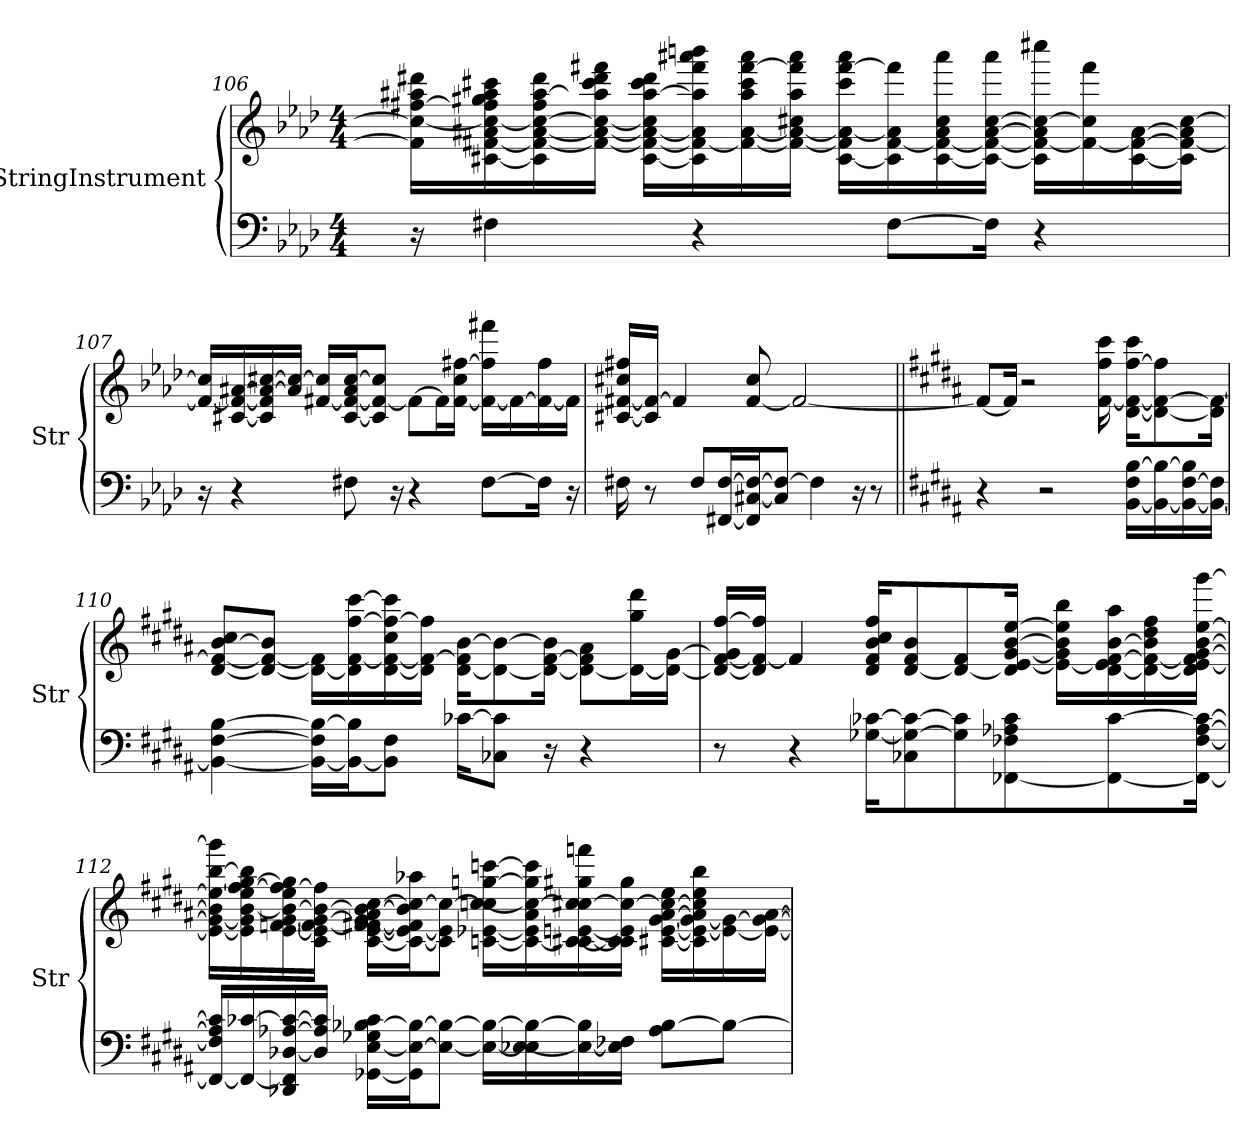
**kern	**kern
*part2	*part1
*staff2	*staff1
*I"StringInstrument	*I"StringInstrument
*I'Str	*I'Str
!!LO:PB:g=z
*clefF4	*clefG2
*k[b-e-a-d-]	*k[b-e-a-d-]
*M4/4	*M4/4
=106	=106
16r	16f#\] 16cc#\_ [16ff#X\ 16aa#X\ 16ddd#X\LL
4F#X\	[16c#X\ [16f#X\ 16a#X\ 16cc#\_ 16ff#\] 16gg#X\ 16aa#\ 16ccc#X\
.	16c#\] 16f#\_ [16a#\ 16cc#\_ 16ff#\ [16aa#\ 16ddd#\
.	16f#\_ 16a#\_ 16cc#\_ 16aa#\] 16ccc#\ 16ddd#\ 16fff#X\JJ
.	[16c#\ 16f#\_ 16a#\_ 16cc#\] [16aa#\ 16ccc#\ 16ddd#\LL
4r	16c#\] 16f#\_ 16a#\] 16aa#\] 16fff#\ 16aaa#X\ 16bbbn\
.	16f#\_ [16a#\ 16aa#\ 16ccc#\ [16fff#\ 16aaa#\
.	16f#\_ 16a#\_ 16cc#X\ 16aa#\ 16fff#\] 16aaa#\JJ
.	[16c#\ 16f#\] 16a#\_ 16ccc#\ [16fff#\ 16aaa#\LL
[8F#\L	16c#\] [16f#\ 16a#\] 16fff#\]
.	[16c#\ 16f#\_ 16a#\ 16cc#\ 16aaa#\
16F#\Jk]	16c#\_ 16f#\_ [16a#\ [16cc#\ 16aaa#\JJ
4r	16c#\] 16f#\_ 16a#\] 16cc#\_ 16cccc#X\LL
.	16f#\_ 16cc#\] 16fff#\
.	[16c#\ 16f#\_ [16a#\
.	16c#\] 16f#\_ 16a#\] [16cc#\JJ
!!LO:LB:g=z
=107	=107
16r	16f#/_ 16cc#/]LL
4r	[16c#X/ 16f#/_ [16a#X/
.	16c#/] 16f#/] 16a#/_ [16cc#X/
.	16a#/] 16cc#/_JJ
.	[16f#X/ 16cc#/]LL
8F#X\	[16c#/ 16f#/_ 16a#/ [16cc#/J
.	8c#/] 8f#/_ 8cc#/]J
16r	.
4r	8f#\L_
.	16f#\L]
.	[16f#\ 16cc#\ [16ff#X\JJ
[8F#\L	16f#\_ 16ff#\] 16fff#X\LL
.	16f#\_
16F#\Jk]	16f#\_ 16ff#\
16r	16f#\JJ]
=108	=108
16F#X\	[16c#X/ [16f#X/ 16cc#X/ 16ff#X/LL
8r	16c#/] 16f#/_JJ
.	4f#/]
8F#/L	.
[16FF#X/ [16F#/L	.
16FF#/] [16C#X/ 16F#/_J	[8f#/ 8cc#/
8C#/] 8F#/_J	.
.	2f#/_
4F#\]	.
16r	.
8r	.
!!LO:LB:g=z
=109||	=109||
*k[f#c#g#d#a#]	*k[f#c#g#d#a#]
4r	8f#/L_
.	16f#/Jk]
.	2r
2r	.
.	[16f#\ 16ff#\ 16ccc#\
[16BB\ 16F#\ [16B\LL	[16d#\ 16f#\_ [16ff#\ 16ccc#\KL
16BB\_ 16B\_	8d#\_ 8f#\_ 8ff#\]
16BB\_ [16F#\ 16B\]	.
16BB\_ 16F#\]JJ	16d#\] 16f#\_Jk
=110	=110
4BB\_ [4F#\ [4B\	[8d#/ 8f#/_ [8b/ 8cc#/L
.	8d#/_ 8f#/_ 8b/]J
16BB\_ 16F#\] 16B\_LL	16d#\_ 16f#\]LL
16BB\_ 16B\]J	16d#\] [16f#\ [16ff#\ [16ccc#\
8BB\] 8F#\J	[16d#\ 16f#\_ 16cc#\ 16ff#\_ 16ccc#\]
.	16d#\] 16f#\_ 16ff#\]JJ
[16c-X\KL	[16d#\ 16f#\] [16b\KL
8C-X\ 8c-\]J	8d#\_ 8b\_
16r	16d#\_ [16f#\ 16b\]Jk
4r	8d#\_ 8f#\] 8a#\L
.	16d#\_ 16gg#\ 16ddd#\L
.	16d#\_ [16g#\JJ
!!LO:LB:g=z
=111	=111
8r	16d#/_ [16f#/ 16g#/] [16ff#/LL
.	16d#/] 16f#/_ 16ff#/]JJ
4r	4f#/]
[16G-X\ [16c-X\KL	16d#/ 16f#/ 16b/ 16cc#/ 16ff#/KL
8C-X\ 8G-\_ 8c-\_	[8d#/ 8f#/ 8b/
8G-\] 8c-\]	8d#/_ 8f#/
[8FF-X\ 8F-X\ 8A-X\ 8c-\	16d#/] [16e/ [16g#/ [16b/ [16ee/Jk
.	16e\_ 16g#\] 16b\] 16ee\] 16bb\LL
8FF-\_ [8c-\	[16d#\ 16e\] [16f#\ [16b\ 16aa#\
.	16d#\_ 16f#\_ 16b\] 16dd#\ 16ff#\
16FF-\_ [16F-\ [16A-\ 16c-\_Jk	16d#\] [16e\ 16f#\] [16g#\ [16b\ [16ee\ [16ggg#\JJ
!!LO:LB:g=z
=112	=112
16FF-/_ 16F-/] 16A-/] 16c-/]LL	16e\_ 16g#\_ 16b\] 16ee\_ [16bb\ 16ggg#\]LL
16FF-/_ [16c-X/	16e\] 16g#\] [16b\ 16ee\] [16ff#\ [16gg#\ 16bb\]
16DD-X/ 16FF-/] [16D-X/ [16A-X/ 16c-/_	[16e\ [16fn\ [16g#\ 16b\_ 16ee\ 16ff#\_ 16gg#\]
16D-/] 16A-/] 16c-/]JJ	16c#\ 16e\] 16f\_ 16g#\_ 16b\_ 16ff#\]JJ
[16GG-X\ [16E\ 16G-X\ [16B-X\ 16c-\LL	[16c#\ [16e\ 16f\] [16f#X\ 16g#\] 16a#\ 16b\_ [16cc#\LL
16GG-\] 16E\_ 16B-\_J	16c#\_ 16e\_ 16f#\] 16b\] 16cc#\_ 16aa-X\J
8E\_ 8B-\_J	8c#\] 8e\] 8cc#\_J
16E\_ 16B-\_LL	[16cn\ [16e-X\ [16ccn\ 16cc#\] [16ggn\ [16cccn\LL
[16E-X\ 16E\] 16B-\_	16c\_ 16e-\] 16a#\ 16cc\_ 16gg\] 16ccc\]
16E-\_ 16B-\]	16c\_ [16c#X\ [16en\ 16cc\] [16cc#X\ 16gg#X\ 16fffn\
16E-\] 16F-X\JJ	16c\] 16c#\] 16e\] 16cc#\_ 16gg#\JJ
8A-\ [8B-\L	[16c#X\ [16e\ [16g#\ [16a#\ 16cc#\_ 16ee\LL
.	16c#\] 16e\_ 16g#\_ 16a#\] 16cc#\] 16ee\ 16bb\
8B-\J_	16e\_ 16g#\_
.	16e\_ 16g#\_ [16a#\JJ
=	=
*-	*-
